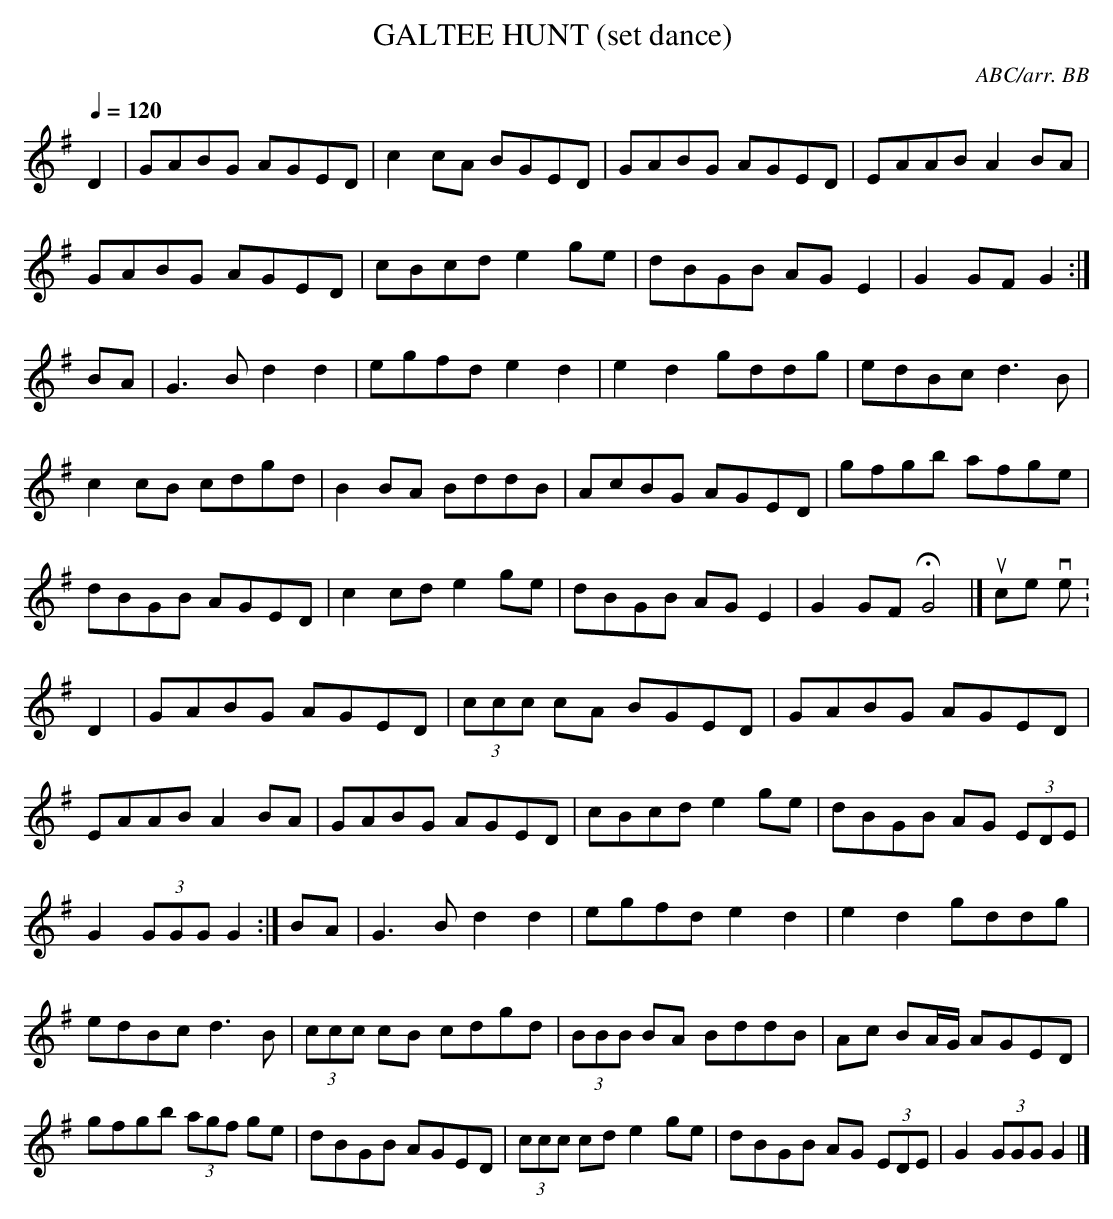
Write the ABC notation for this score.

X:1
T:GALTEE HUNT (set dance) \
C:ABC/arr. BB\
Q:1/4=120\
M:4/4\
L:1/8\
K:G\
D2|GABG AGED|c2cA BGED|GABG AGED|EAAB A2BA|\
GABG AGED|cBcd e2 ge|dBGB AGE2|G2GF G2 :|\
BA|G3 B d2 d2|egfd e2 d2|e2 d2 gddg|edBc d3 B|\
c2 cB cdgd|B2BA BddB|AcBG AGED|gfgb afge|\
dBGB AGED|c2 cd e2 ge|dBGB AGE2|G2GF HG4|]\
\
\
source version:\
D2|GABG AGED|(3ccc cA BGED|GABG AGED|EAAB A2 BA|\
GABG AGED|cBcd e2 ge|dBGB AG (3EDE|G2 (3GGG G2 :|\
BA|G3 B d2 d2|egfd e2 d2|e2 d2 gddg|edBc d3 B|\
(3ccc cB cdgd|(3BBB BA BddB|Ac BA/G/ AGED|gfgb (3agf ge|\
dBGB AGED|(3ccc cd e2 ge|dBGB AG (3EDE|G2 (3GGG G2|]\
\
\
